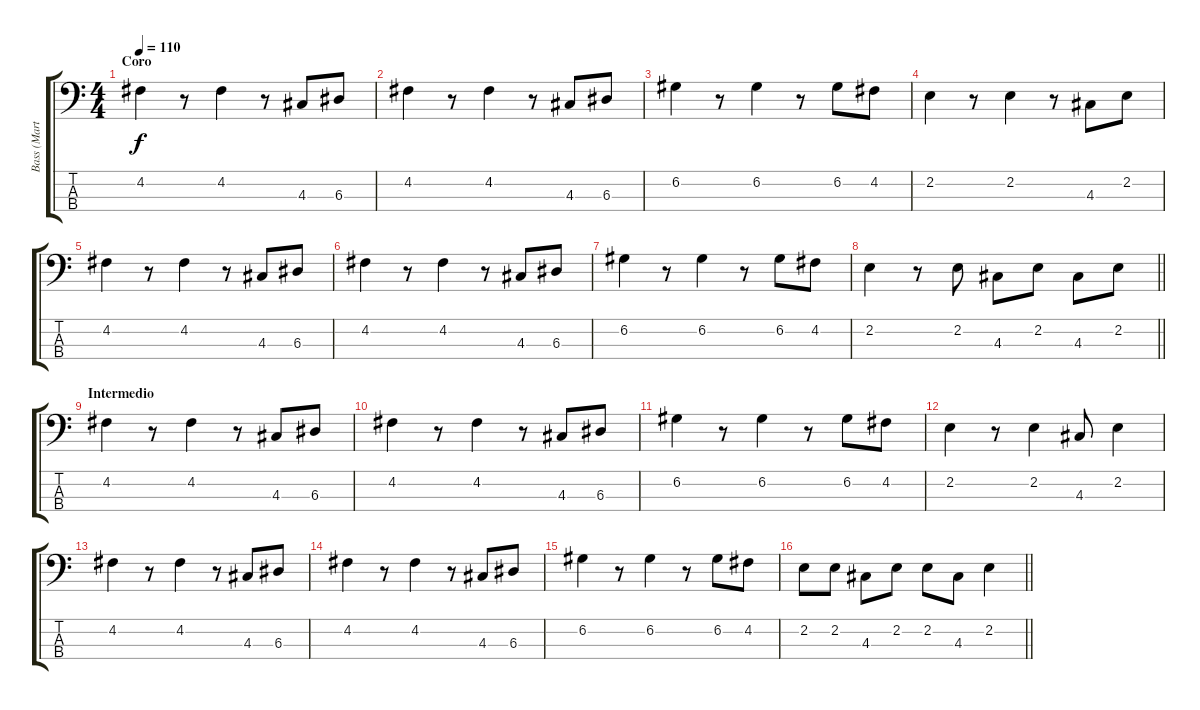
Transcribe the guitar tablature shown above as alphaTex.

\track ("Bass (Martyn LeNoble)" "Bass (Mart") {instrument electricbassfinger}
\staff {score tabs}
\tuning (G2 D2 A1 E1) {hide}
\ts (4 4)
\section ("" "Coro")
\tempo 110
\clef f4
\ks c
4.2.4{dy f} r.8 4.2.4 r.8 4.3.8 6.3.8 |
4.2.4 r.8 4.2.4 r.8 4.3.8 6.3.8 |
6.2.4 r.8 6.2.4 r.8 6.2.8 4.2.8 |
2.2.4 r.8 2.2.4 r.8 4.3.8 2.2.8 |
4.2.4 r.8 4.2.4 r.8 4.3.8 6.3.8 |
4.2.4 r.8 4.2.4 r.8 4.3.8 6.3.8 |
6.2.4 r.8 6.2.4 r.8 6.2.8 4.2.8 |
\barLineRight lightlight
2.2.4 r.8 2.2.8 4.3.8 2.2.8 4.3.8 2.2.8 |
\section ("" "Intermedio")
4.2.4 r.8 4.2.4 r.8 4.3.8 6.3.8 |
4.2.4 r.8 4.2.4 r.8 4.3.8 6.3.8 |
6.2.4 r.8 6.2.4 r.8 6.2.8 4.2.8 |
2.2.4 r.8 2.2.4 4.3.8 2.2.4 |
4.2.4 r.8 4.2.4 r.8 4.3.8 6.3.8 |
4.2.4 r.8 4.2.4 r.8 4.3.8 6.3.8 |
6.2.4 r.8 6.2.4 r.8 6.2.8 4.2.8 |
\barLineRight lightlight
2.2.8 2.2.8 4.3.8 2.2.8 2.2.8 4.3.8 2.2.4
